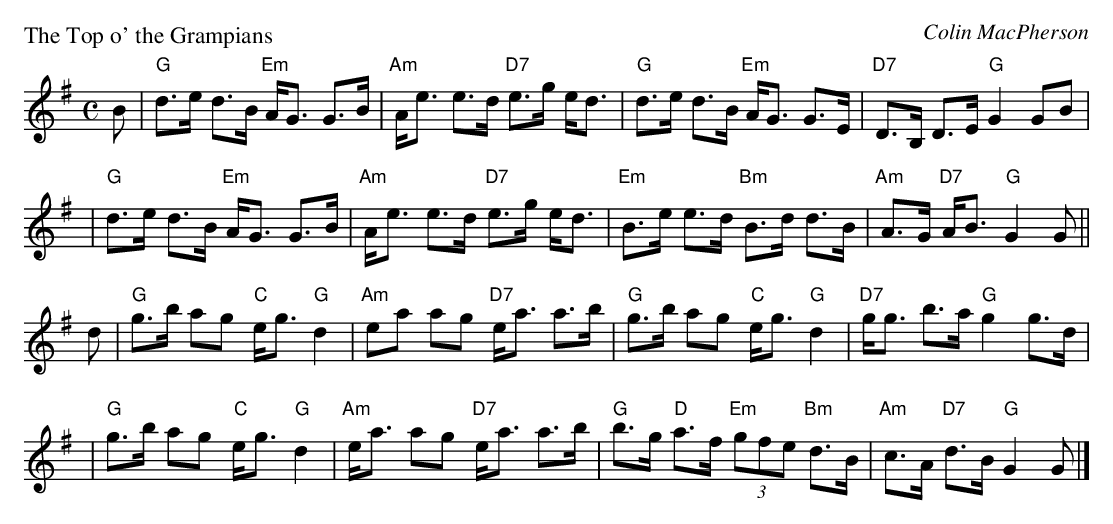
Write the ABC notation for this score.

X:1
P: The Top o' the Grampians
C: Colin MacPherson
M: C
L: 1/8
K: G
B \
| "G"d>e d>B "Em"A<G G>B | "Am"A<e e>d "D7"e>g e<d \
| "G"d>e d>B "Em"A<G G>E | "D7"D>B, D>E "G"G2 GB |
| "G"d>e d>B "Em"A<G G>B | "Am"A<e e>d "D7"e>g e<d \
| "Em"B>e e>d "Bm"B>d d>B | "Am"A>G "D7"A<B "G"G2 G ||
d \
| "G"g>b ag "C"e<g "G"d2 | "Am"ea ag "D7"e<a a>b \
| "G"g>b ag "C"e<g "G"d2 | "D7"g<g b>a "G"g2 g>d |
| "G"g>b ag "C"e<g "G"d2 | "Am"e<a ag "D7"e<a a>b \
| "G"b>g "D"a>f "Em"(3gfe "Bm"d>B | "Am"c>A "D7"d>B "G"G2 G |]
